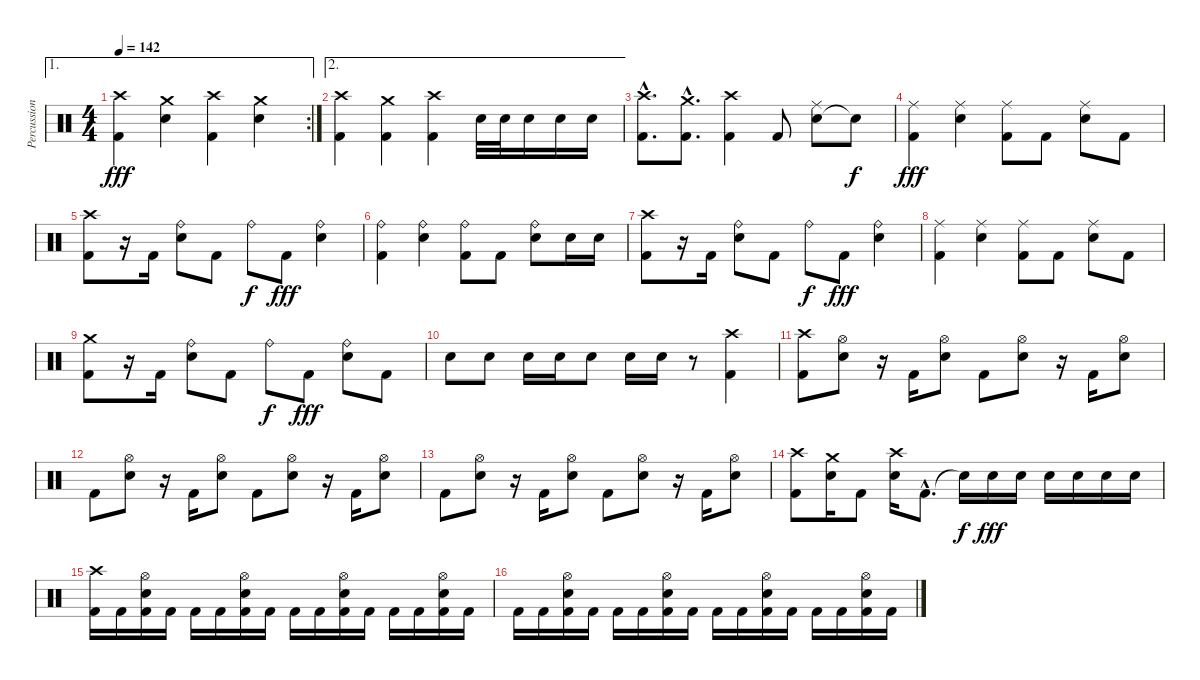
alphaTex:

\track ("Percussion" "Percussion") {instrument percussion}
\staff {score}
\articulation defaults
\ae 1
\rc 2
\ts (4 4)
\tempo 142
\clef neutral
\ks c
("Kick (hit) 2" "Crash high (hit)").4{dy fff} ("Electric Snare (hit)" "Crash medium (hit)").4 ("Kick (hit) 2" "Crash high (hit)").4 ("Electric Snare (hit)" "Crash medium (hit)").4 |
\ae 2
("Kick (hit) 2" "Crash high (hit)").4 ("Kick (hit) 2" "Crash medium (hit)").4 ("Kick (hit) 2" "Crash high (hit)").4 "Electric Snare (hit)".32 "Electric Snare (hit)".32 "Electric Snare (hit)".16 "Electric Snare (hit)".16 "Electric Snare (hit)".16 |
("Kick (hit) 2"{hac} "Crash high (hit)"{hac}).8{d} ("Kick (hit) 2"{hac} "Crash medium (hit)"{hac}).8{d} ("Kick (hit) 2" "Crash high (hit)").4 "Kick (hit) 2".8 ("Electric Snare (hit)" "Ride (middle)").8 "Snare (hit)"{t}.8{dy f} |
("Kick (hit) 2" "Ride (middle)").4{dy fff} ("Electric Snare (hit)" "Ride (middle)").4 ("Kick (hit) 2" "Ride (middle)").8 "Kick (hit) 2".8 ("Electric Snare (hit)" "Ride (middle)").8 "Kick (hit) 2".8 |
("Kick (hit) 2" "Crash high (hit)").8 r.16 "Kick (hit) 2".16 ("Electric Snare (hit)" "Ride (bell)").8 "Kick (hit) 2".8 "Ride (bell)".8{dy f} "Kick (hit) 2".8{dy fff} ("Electric Snare (hit)" "Ride (bell)").4 |
("Kick (hit) 2" "Ride (bell)").4 ("Electric Snare (hit)" "Ride (bell)").4 ("Kick (hit) 2" "Ride (bell)").8 "Kick (hit) 2".8 ("Electric Snare (hit)" "Ride (bell)").8 "Electric Snare (hit)".16 "Electric Snare (hit)".16 |
("Kick (hit) 2" "Crash high (hit)").8 r.16 "Kick (hit) 2".16 ("Electric Snare (hit)" "Ride (bell)").8 "Kick (hit) 2".8 "Ride (bell)".8{dy f} "Kick (hit) 2".8{dy fff} ("Electric Snare (hit)" "Ride (bell)").4 |
("Kick (hit) 2" "Ride (middle)").4 ("Electric Snare (hit)" "Ride (middle)").4 ("Kick (hit) 2" "Ride (middle)").8 "Kick (hit) 2".8 ("Electric Snare (hit)" "Ride (middle)").8 "Kick (hit) 2".8 |
("Kick (hit) 2" "Crash medium (hit)").8 r.16 "Kick (hit) 2".16 ("Electric Snare (hit)" "Ride (bell)").8 "Kick (hit) 2".8 "Ride (bell)".8{dy f} "Kick (hit) 2".8{dy fff} ("Electric Snare (hit)" "Ride (bell)").8 "Kick (hit) 2".8 |
"Electric Snare (hit)".8 "Electric Snare (hit)".8 "Electric Snare (hit)".16 "Electric Snare (hit)".16 "Electric Snare (hit)".8 "Electric Snare (hit)".16 "Electric Snare (hit)".16 r.8 ("Kick (hit) 2" "Crash high (hit)").4 |
("Kick (hit) 2" "Crash high (hit)").8 ("Electric Snare (hit)" "Hi-Hat (open)").8 r.16 "Kick (hit) 2".16 ("Electric Snare (hit)" "Hi-Hat (open)").8 "Kick (hit) 2".8 ("Electric Snare (hit)" "Hi-Hat (open)").8 r.16 "Kick (hit) 2".16 ("Electric Snare (hit)" "Hi-Hat (open)").8 |
"Kick (hit) 2".8 ("Electric Snare (hit)" "Hi-Hat (open)").8 r.16 "Kick (hit) 2".16 ("Electric Snare (hit)" "Hi-Hat (open)").8 "Kick (hit) 2".8 ("Electric Snare (hit)" "Hi-Hat (open)").8 r.16 "Kick (hit) 2".16 ("Electric Snare (hit)" "Hi-Hat (open)").8 |
"Kick (hit) 2".8 ("Electric Snare (hit)" "Hi-Hat (open)").8 r.16 "Kick (hit) 2".16 ("Electric Snare (hit)" "Hi-Hat (open)").8 "Kick (hit) 2".8 ("Electric Snare (hit)" "Hi-Hat (open)").8 r.16 "Kick (hit) 2".16 ("Electric Snare (hit)" "Hi-Hat (open)").8 |
("Kick (hit) 2" "Crash high (hit)").8 ("Electric Snare (hit)" "Crash medium (hit)").16 "Kick (hit) 2".8 ("Electric Snare (hit)" "Crash high (hit)").16 "Kick (hit) 2"{hac}.8{d} "Snare (hit)"{t}.16{dy f} "Electric Snare (hit)".16{dy fff} "Electric Snare (hit)".16 "Electric Snare (hit)".16 "Electric Snare (hit)".16 "Electric Snare (hit)".16 "Electric Snare (hit)".16 |
("Kick (hit) 2" "Crash high (hit)").16 "Kick (hit) 2".16 ("Kick (hit) 2" "Electric Snare (hit)" "Hi-Hat (open)").16 "Kick (hit) 2".16 "Kick (hit) 2".16 "Kick (hit) 2".16 ("Kick (hit) 2" "Electric Snare (hit)" "Hi-Hat (open)").16 "Kick (hit) 2".16 "Kick (hit) 2".16 "Kick (hit) 2".16 ("Kick (hit) 2" "Electric Snare (hit)" "Hi-Hat (open)").16 "Kick (hit) 2".16 "Kick (hit) 2".16 "Kick (hit) 2".16 ("Kick (hit) 2" "Electric Snare (hit)" "Hi-Hat (open)").16 "Kick (hit) 2".16 |
"Kick (hit) 2".16 "Kick (hit) 2".16 ("Kick (hit) 2" "Electric Snare (hit)" "Hi-Hat (open)").16 "Kick (hit) 2".16 "Kick (hit) 2".16 "Kick (hit) 2".16 ("Kick (hit) 2" "Electric Snare (hit)" "Hi-Hat (open)").16 "Kick (hit) 2".16 "Kick (hit) 2".16 "Kick (hit) 2".16 ("Kick (hit) 2" "Electric Snare (hit)" "Hi-Hat (open)").16 "Kick (hit) 2".16 "Kick (hit) 2".16 "Kick (hit) 2".16 ("Kick (hit) 2" "Electric Snare (hit)" "Hi-Hat (open)").16 "Kick (hit) 2".16
